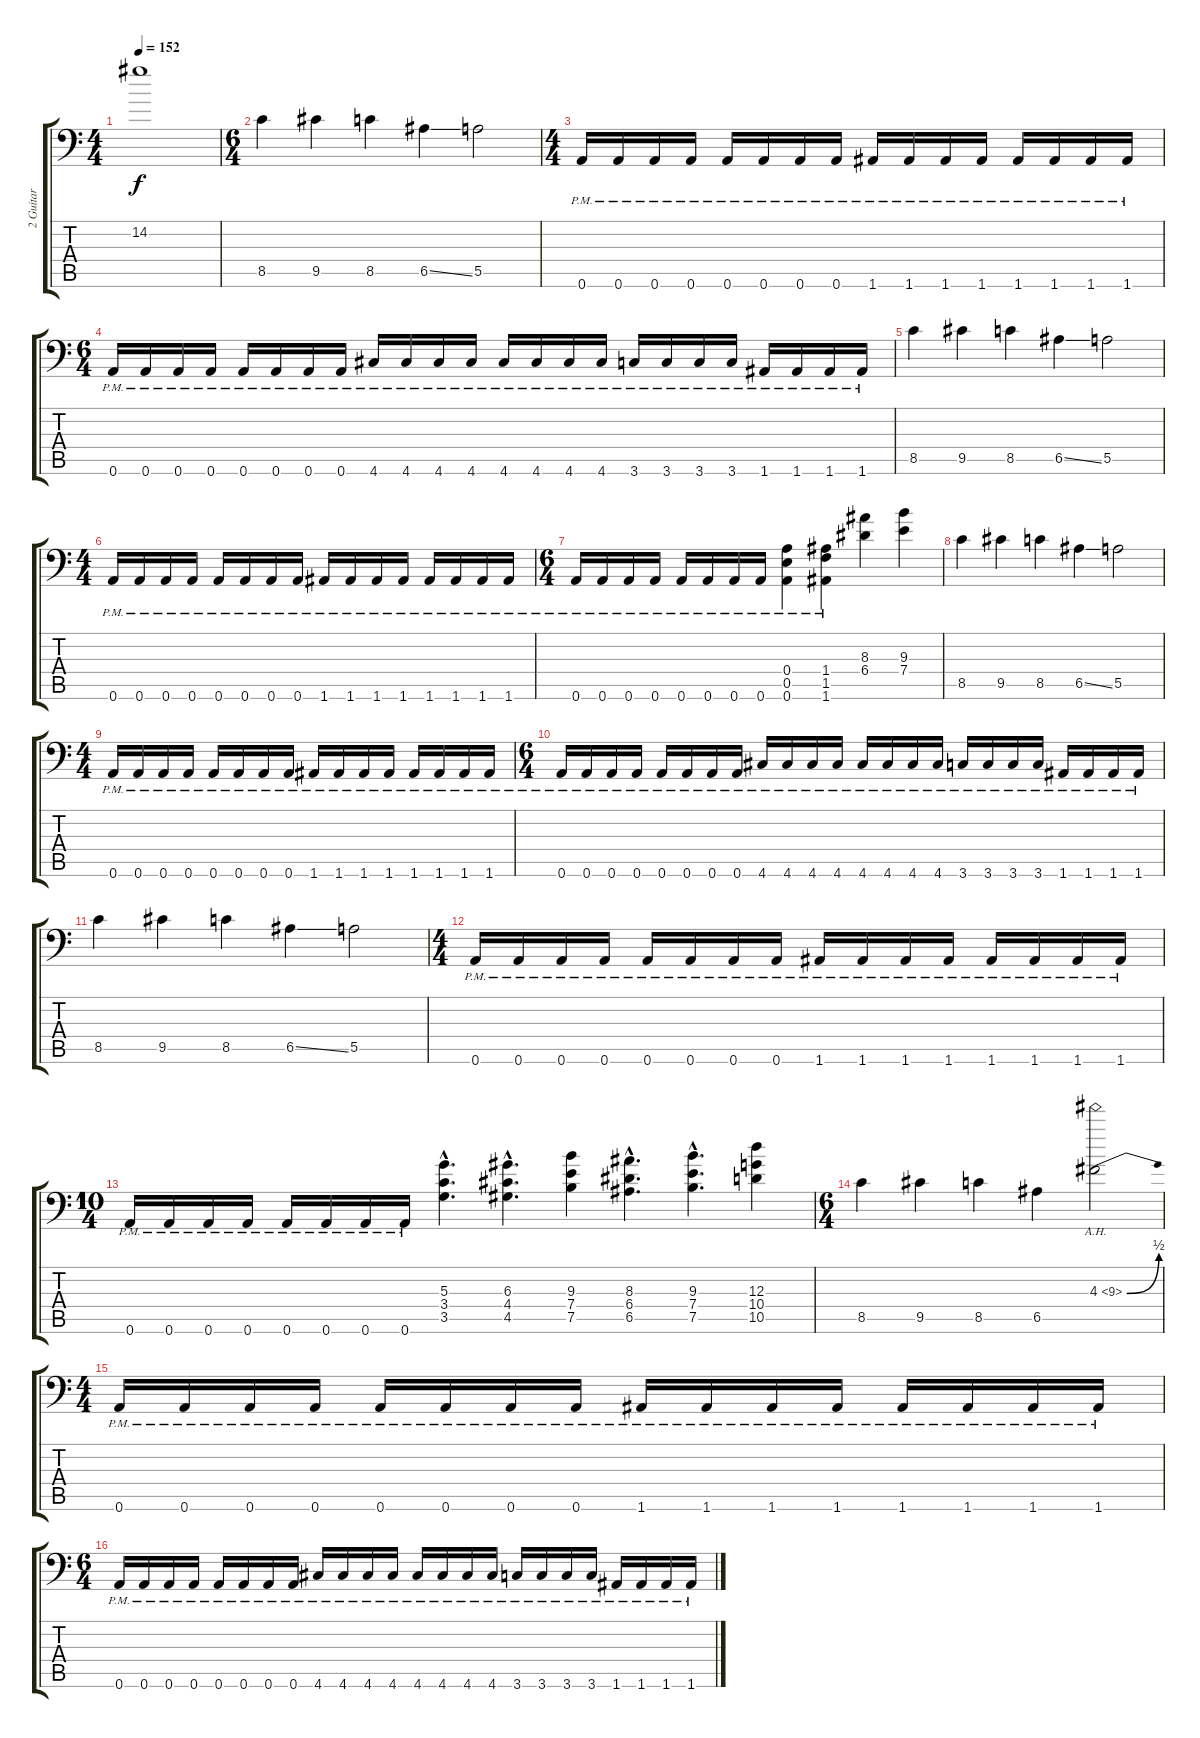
\track ("2 Guitar" "2 Guitar") {instrument distortionguitar}
\staff {score tabs}
\tuning (B3 Gb3 D3 A2 E2 A1) {hide}
\ts (4 4)
\tempo 152
\clef f4
\ks c
14.2{t}.1{dy f} |
\ts (6 4)
8.5.4 9.5.4 8.5.4 6.5{ss}.4 5.5.2 |
\ts (4 4)
0.6{pm}.16 0.6{pm}.16 0.6{pm}.16 0.6{pm}.16 0.6{pm}.16 0.6{pm}.16 0.6{pm}.16 0.6{pm}.16 1.6{pm}.16 1.6{pm}.16 1.6{pm}.16 1.6{pm}.16 1.6{pm}.16 1.6{pm}.16 1.6{pm}.16 1.6{pm}.16 |
\ts (6 4)
0.6{pm}.16 0.6{pm}.16 0.6{pm}.16 0.6{pm}.16 0.6{pm}.16 0.6{pm}.16 0.6{pm}.16 0.6{pm}.16 4.6{pm}.16 4.6{pm}.16 4.6{pm}.16 4.6{pm}.16 4.6{pm}.16 4.6{pm}.16 4.6{pm}.16 4.6{pm}.16 3.6{pm}.16 3.6{pm}.16 3.6{pm}.16 3.6{pm}.16 1.6{pm}.16 1.6{pm}.16 1.6{pm}.16 1.6{pm}.16 |
8.5.4 9.5.4 8.5.4 6.5{ss}.4 5.5.2 |
\ts (4 4)
0.6{pm}.16 0.6{pm}.16 0.6{pm}.16 0.6{pm}.16 0.6{pm}.16 0.6{pm}.16 0.6{pm}.16 0.6{pm}.16 1.6{pm}.16 1.6{pm}.16 1.6{pm}.16 1.6{pm}.16 1.6{pm}.16 1.6{pm}.16 1.6{pm}.16 1.6{pm}.16 |
\ts (6 4)
0.6{pm}.16 0.6{pm}.16 0.6{pm}.16 0.6{pm}.16 0.6{pm}.16 0.6{pm}.16 0.6{pm}.16 0.6{pm}.16 (0.4{pm} 0.5{pm} 0.6{pm}).4 (1.4{pm} 1.5{pm} 1.6{pm}).4 (8.3 6.4).4 (9.3 7.4).4 |
8.5.4 9.5.4 8.5.4 6.5{ss}.4 5.5.2 |
\ts (4 4)
0.6{pm}.16 0.6{pm}.16 0.6{pm}.16 0.6{pm}.16 0.6{pm}.16 0.6{pm}.16 0.6{pm}.16 0.6{pm}.16 1.6{pm}.16 1.6{pm}.16 1.6{pm}.16 1.6{pm}.16 1.6{pm}.16 1.6{pm}.16 1.6{pm}.16 1.6{pm}.16 |
\ts (6 4)
0.6{pm}.16 0.6{pm}.16 0.6{pm}.16 0.6{pm}.16 0.6{pm}.16 0.6{pm}.16 0.6{pm}.16 0.6{pm}.16 4.6{pm}.16 4.6{pm}.16 4.6{pm}.16 4.6{pm}.16 4.6{pm}.16 4.6{pm}.16 4.6{pm}.16 4.6{pm}.16 3.6{pm}.16 3.6{pm}.16 3.6{pm}.16 3.6{pm}.16 1.6{pm}.16 1.6{pm}.16 1.6{pm}.16 1.6{pm}.16 |
8.5.4 9.5.4 8.5.4 6.5{ss}.4 5.5.2 |
\ts (4 4)
0.6{pm}.16 0.6{pm}.16 0.6{pm}.16 0.6{pm}.16 0.6{pm}.16 0.6{pm}.16 0.6{pm}.16 0.6{pm}.16 1.6{pm}.16 1.6{pm}.16 1.6{pm}.16 1.6{pm}.16 1.6{pm}.16 1.6{pm}.16 1.6{pm}.16 1.6{pm}.16 |
\ts (10 4)
0.6{pm}.16 0.6{pm}.16 0.6{pm}.16 0.6{pm}.16 0.6{pm}.16 0.6{pm}.16 0.6{pm}.16 0.6{pm}.16 (5.3{hac} 3.4{hac} 3.5{hac}).4{d} (6.3{hac} 4.4{hac} 4.5{hac}).4{d} (9.3 7.4 7.5).4 (8.3{hac} 6.4{hac} 6.5{hac}).4{d} (9.3{hac} 7.4{hac} 7.5{hac}).4{d} (12.3 10.4 10.5).4 |
\ts (6 4)
8.5.4 9.5.4 8.5.4 6.5.4 4.3{be (bend 0 0 60 2) ah 5}.2 |
\ts (4 4)
0.6{pm}.16 0.6{pm}.16 0.6{pm}.16 0.6{pm}.16 0.6{pm}.16 0.6{pm}.16 0.6{pm}.16 0.6{pm}.16 1.6{pm}.16 1.6{pm}.16 1.6{pm}.16 1.6{pm}.16 1.6{pm}.16 1.6{pm}.16 1.6{pm}.16 1.6{pm}.16 |
\ts (6 4)
0.6{pm}.16 0.6{pm}.16 0.6{pm}.16 0.6{pm}.16 0.6{pm}.16 0.6{pm}.16 0.6{pm}.16 0.6{pm}.16 4.6{pm}.16 4.6{pm}.16 4.6{pm}.16 4.6{pm}.16 4.6{pm}.16 4.6{pm}.16 4.6{pm}.16 4.6{pm}.16 3.6{pm}.16 3.6{pm}.16 3.6{pm}.16 3.6{pm}.16 1.6{pm}.16 1.6{pm}.16 1.6{pm}.16 1.6{pm}.16
